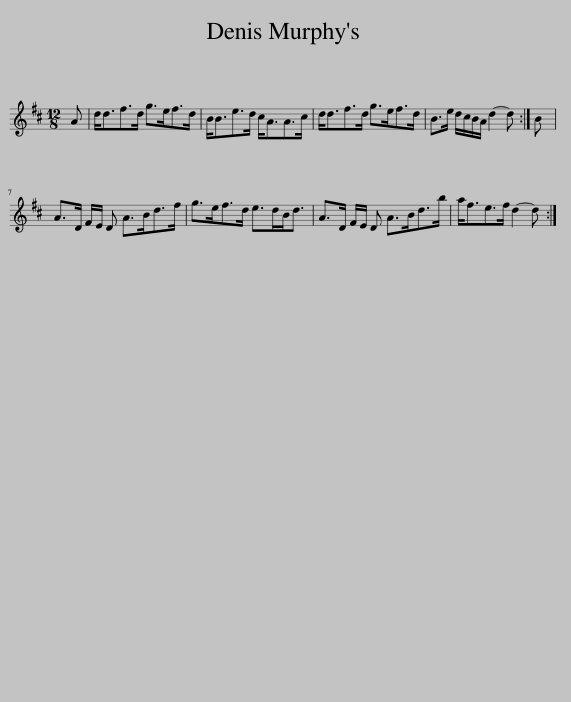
X:1
L:1/8
M:12/8
I:linebreak $
K:D
V:1 treble
V:1
 A | d<df>d g>ef>d | B<Be>d c<AA>c | d<df>d g>ef>d | B>e d/c/B/A/ d2- d :| %5
 B |$ A>D F/E/ D A>Bd>f | g>ef>d e>dB<d | A>D F/E/ D A>Bd>b | a<fe>f d2- d :| %10
